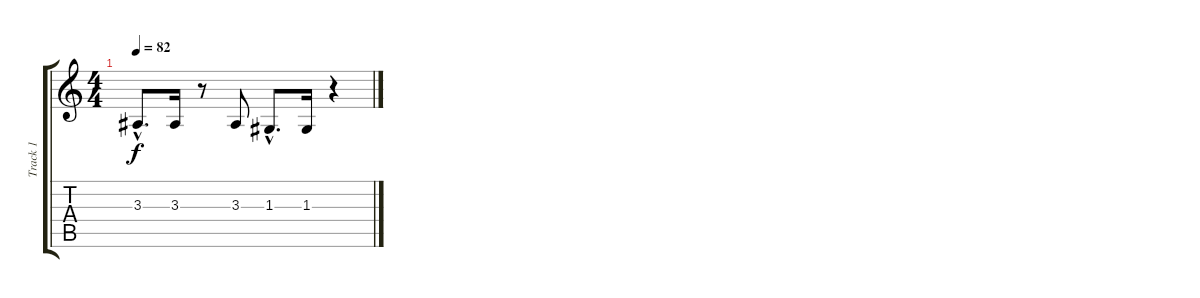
\track ("Track 1" "Track 1") {instrument fx1rain}
\staff {score tabs}
\tuning (E4 B3 G3 D3 A2 E2) {hide}
\ts (4 4)
\tempo 82
\clef g2
\ks c
3.3{hac}.8{d dy f} 3.3.16 r.8 3.3.8 1.3{hac}.8{d} 1.3.16 r.4
